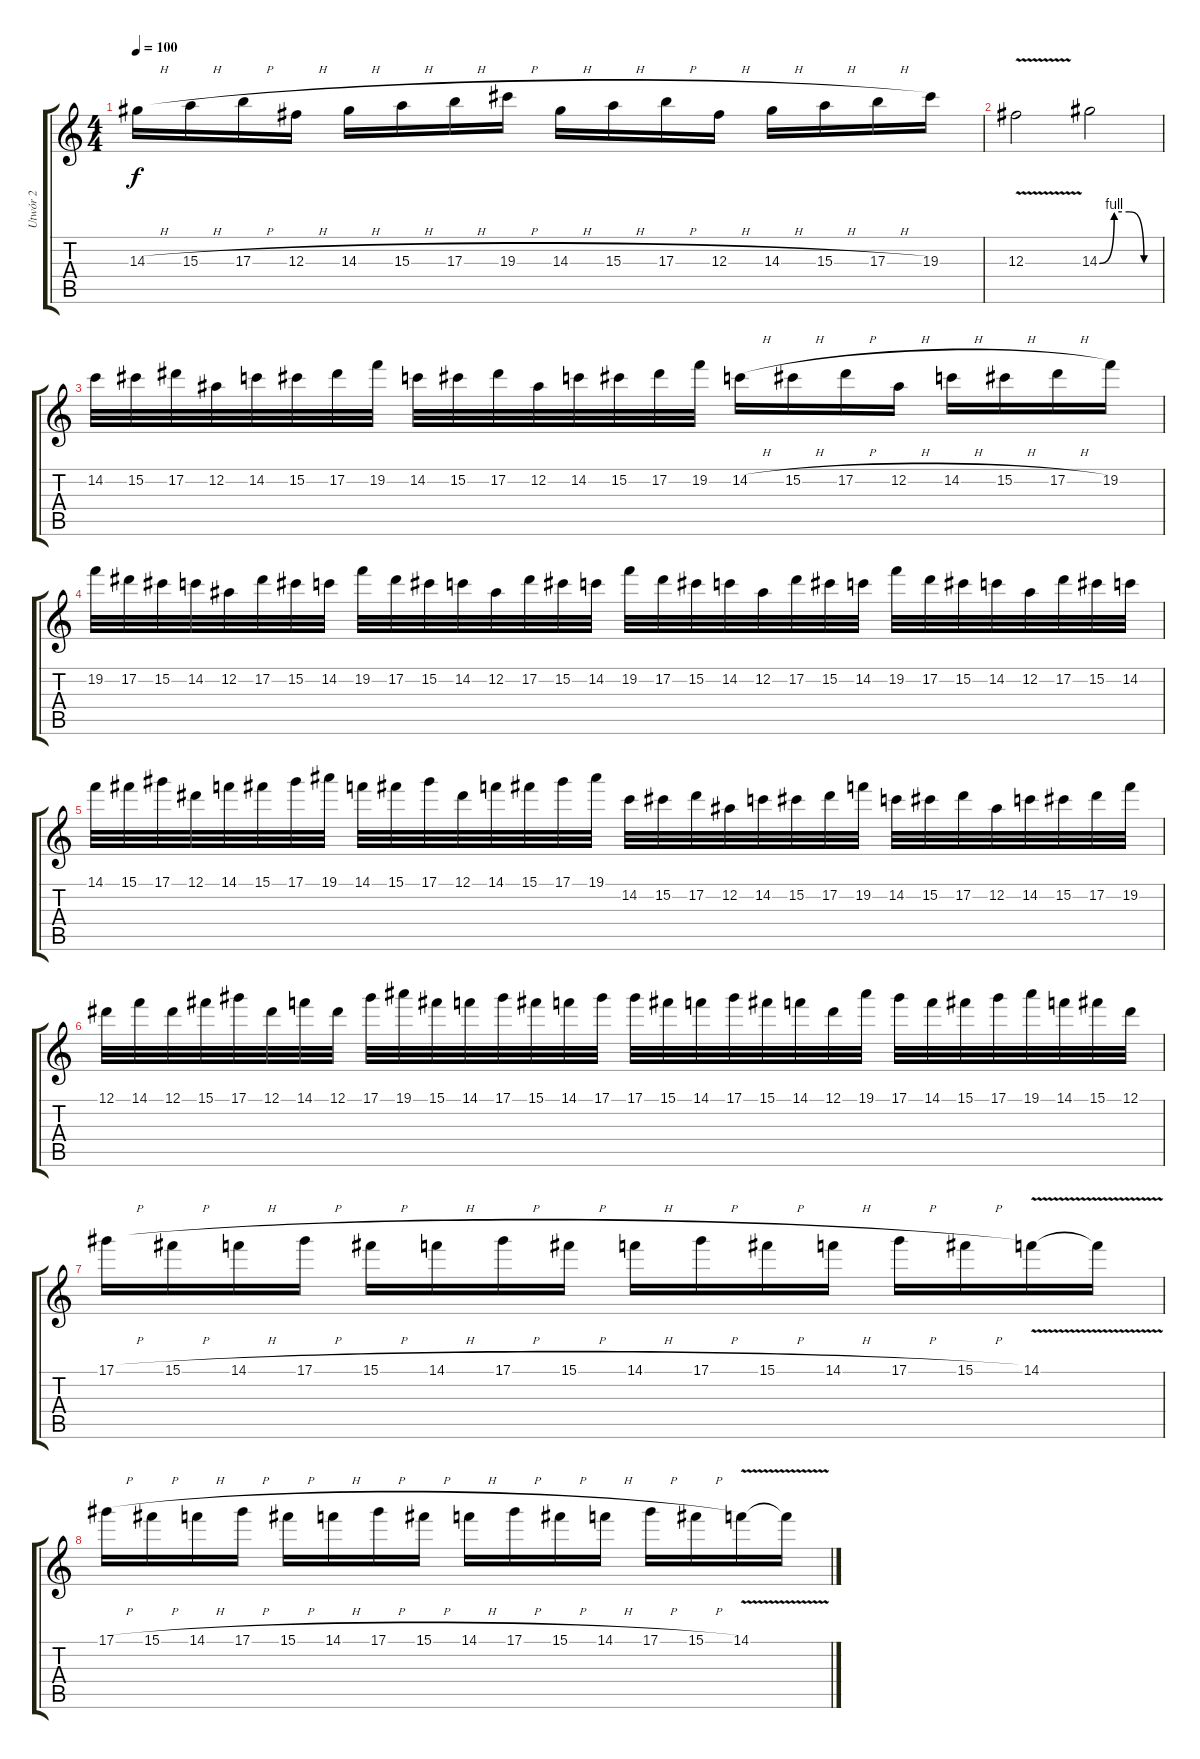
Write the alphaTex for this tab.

\track ("Utwór 2" "Utwór 2") {instrument distortionguitar}
\staff {score tabs}
\tuning (Eb4 Bb3 Gb3 Db3 Ab2 Eb2) {hide}
\ts (4 4)
\tempo 100
\clef g2
\ks c
14.3{h}.16{dy f} 15.3{h}.16 17.3{h}.16 12.3{h}.16 14.3{h}.16 15.3{h}.16 17.3{h}.16 19.3{h}.16 14.3{h}.16 15.3{h}.16 17.3{h}.16 12.3{h}.16 14.3{h}.16 15.3{h}.16 17.3{h}.16 19.3.16 |
12.3{v}.2 14.3{be (custom 0 0 15 4 30 4 45 0 60 0)}.2 |
14.2.32 15.2.32 17.2.32 12.2.32 14.2.32 15.2.32 17.2.32 19.2.32 14.2.32 15.2.32 17.2.32 12.2.32 14.2.32 15.2.32 17.2.32 19.2.32 14.2{h}.16 15.2{h}.16 17.2{h}.16 12.2{h}.16 14.2{h}.16 15.2{h}.16 17.2{h}.16 19.2.16 |
19.2.32 17.2.32 15.2.32 14.2.32 12.2.32 17.2.32 15.2.32 14.2.32 19.2.32 17.2.32 15.2.32 14.2.32 12.2.32 17.2.32 15.2.32 14.2.32 19.2.32 17.2.32 15.2.32 14.2.32 12.2.32 17.2.32 15.2.32 14.2.32 19.2.32 17.2.32 15.2.32 14.2.32 12.2.32 17.2.32 15.2.32 14.2.32 |
14.1.32 15.1.32 17.1.32 12.1.32 14.1.32 15.1.32 17.1.32 19.1.32 14.1.32 15.1.32 17.1.32 12.1.32 14.1.32 15.1.32 17.1.32 19.1.32 14.2.32 15.2.32 17.2.32 12.2.32 14.2.32 15.2.32 17.2.32 19.2.32 14.2.32 15.2.32 17.2.32 12.2.32 14.2.32 15.2.32 17.2.32 19.2.32 |
12.1.32 14.1.32 12.1.32 15.1.32 17.1.32 12.1.32 14.1.32 12.1.32 17.1.32 19.1.32 15.1.32 14.1.32 17.1.32 15.1.32 14.1.32 17.1.32 17.1.32 15.1.32 14.1.32 17.1.32 15.1.32 14.1.32 12.1.32 19.1.32 17.1.32 14.1.32 15.1.32 17.1.32 19.1.32 14.1.32 15.1.32 12.1.32 |
17.1{h}.16 15.1{h}.16 14.1{h}.16 17.1{h}.16 15.1{h}.16 14.1{h}.16 17.1{h}.16 15.1{h}.16 14.1{h}.16 17.1{h}.16 15.1{h}.16 14.1{h}.16 17.1{h}.16 15.1{h}.16 14.1{v}.16 14.1{t}.16 |
17.1{h}.16 15.1{h}.16 14.1{h}.16 17.1{h}.16 15.1{h}.16 14.1{h}.16 17.1{h}.16 15.1{h}.16 14.1{h}.16 17.1{h}.16 15.1{h}.16 14.1{h}.16 17.1{h}.16 15.1{h}.16 14.1{v}.16 14.1{t}.16
